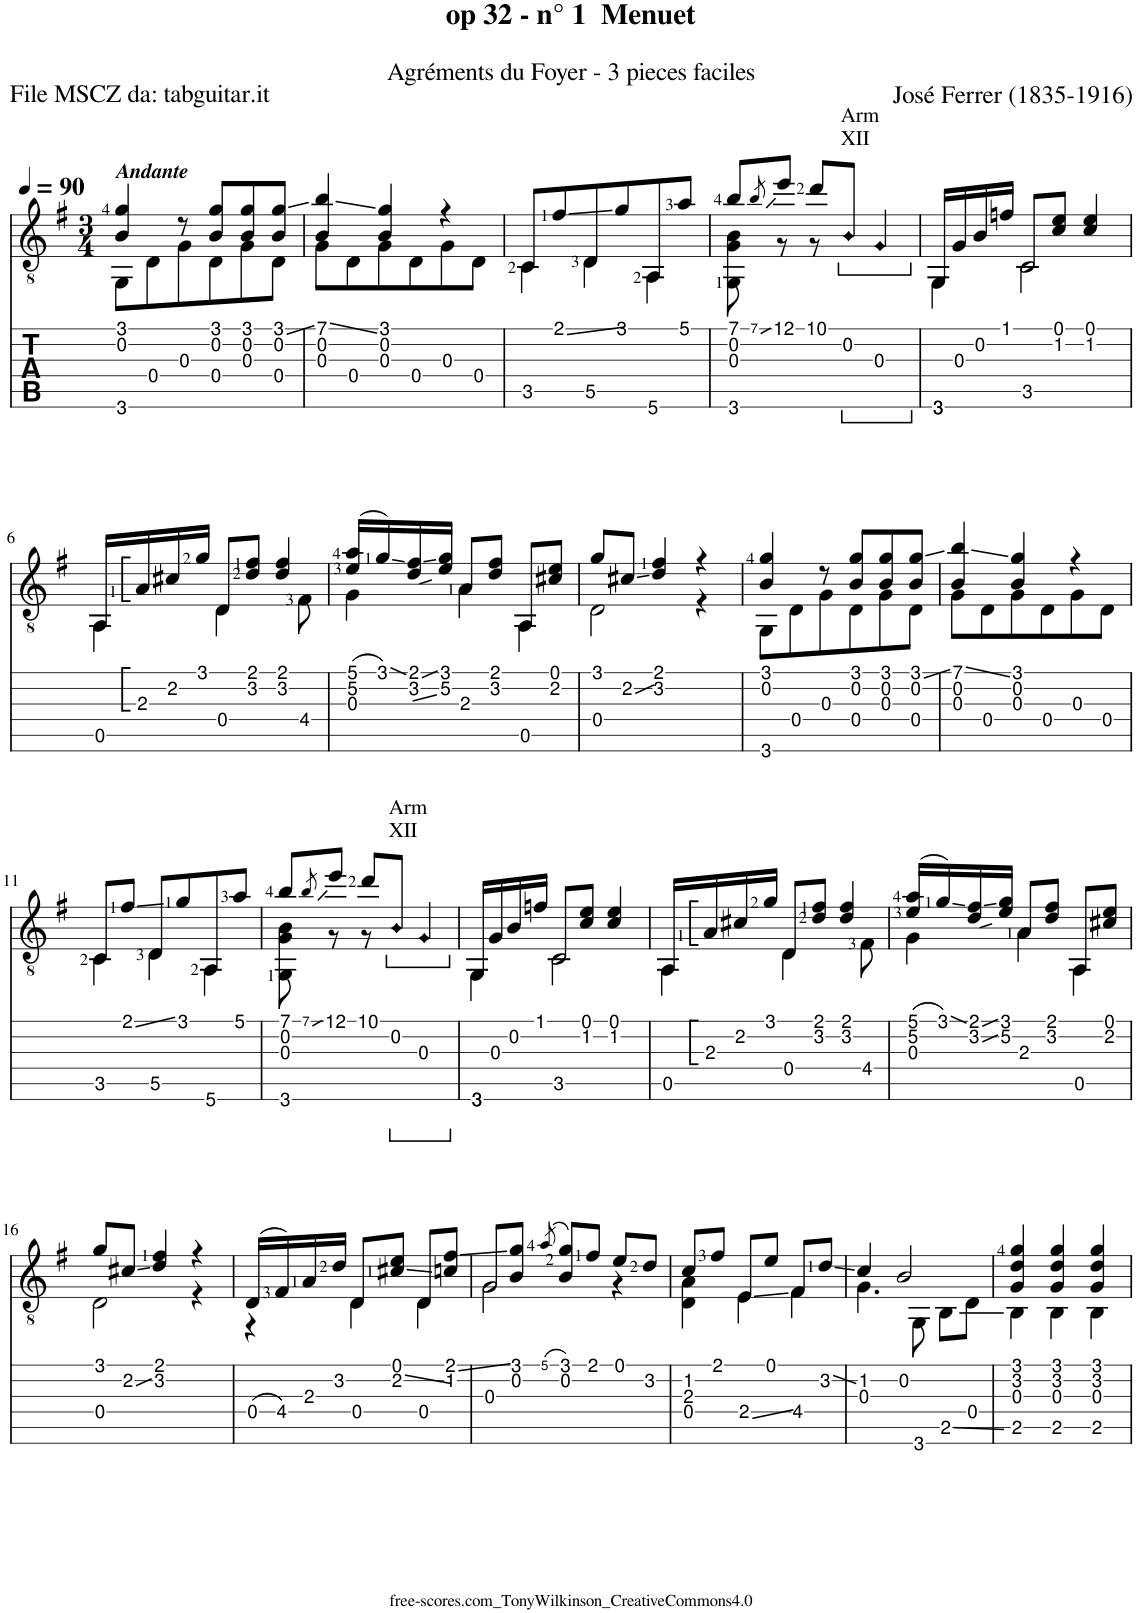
**kern	**kern
*part1	*part1
*staff2	*staff1
*I"Guitar	*
*I'Guit.	*
*stria6	*
*	*clefGv2
*k[f#]	*k[f#]
*M3/4	*M3/4
*MM90	*MM90
=1	=1
*^	*^
!	!	!LO:TX:a:Bi:t=Andante	!
4B 4g	8GGL	4B/ 4g/	8GG\L
.	8DJ	.	8D\
8r	8GL	8r	8G\
8B 8g	8DJ	8B/ 8g/L	8D\
8B\ 8g\L	8GL	8B/ 8g/	8G\
8B\ 8g\J	8DJ	8B/ 8g/J	8D\J
=2	=2	=2	=2
4B 4b	8GL	4B/ 4b/	8G\L
.	8DJ	.	8D\
4B 4g	8GL	4B/ 4g/	8G\
.	8DJ	.	8D\
4r	8GL	4r	8G\
.	8DJ	.	8D\J
=3	=3	=3	=3
8CL	4C	8C/L	4C\
8f#J	.	8f#/	.
8DL	4D	8D/	4D\
8gJ	.	8g/	.
8AAL	4AA	8AA/	4AA\
8aJ	.	8a/J	.
=4	=4	=4	=4
8bL	8GG 8G 8B	8b/L	8GG\ 8G\ 8B\
qb	.	8qb/	.
8eeJ	8r	8ee/J	8r
8ddL	8r	8dd/L	8r
*	*	*ped	*
!	!	!LO:TX:a:t=Arm	!
!	!	!LO:TX:a:t=XII	!
8BJ	4.ryy	8B/J	4.ryy
4G	.	4G/	.
=5	=5	=5	=5
*	*	*Xped	*
16GGLL	4GG	16GG/LL	4GG\
16GJ	.	16G/	.
16BL	.	16B/	.
16fJJ	.	16fn/JJ	.
!	!	!LO:N:head=open	!
8CL	2C	8C/L	2C\
8c\ 8e\J	.	8c/ 8e/J	.
4c 4e	.	4c/ 4e/	.
!!LO:LB:g=z	!!
=6	=6	=6	=6
16AALL	4AA	16AA/LL	4AA\
16A::J	.	16A::/	.
16c#L	.	16c#X/	.
16gJJ	.	16g/JJ	.
8DL	4.D	8D/L	4.D\
8d\ 8f#\J	.	8d/ 8f#/J	.
4d 4f#	.	4d/ 4f#/	.
.	8F#	.	8F#\
=7	=7	=7	=7
16e\ 16a\LL	4G	(16e/ 16a/LL	4G\
16gJ	.	16g/)	.
16d\ 16f#\L	.	16d/ 16f#/	.
16e\ 16g\JJ	.	16e/ 16g/JJ	.
8AL	4A	8A/L	4A\
8d\ 8f#\J	.	8d/ 8f#/J	.
8AAL	4AA	8AA/L	4AA\
8c#\ 8e\J	.	8c#X/ 8e/J	.
=8	=8	=8	=8
8gL	2D	8g/L	2D\
8c#J	.	8c#X/J	.
4d 4f#	.	4d/ 4f#/	.
4r	4r	4r	4r
=9	=9	=9	=9
4B 4g	8GGL	4B/ 4g/	8GG\L
.	8DJ	.	8D\
8r	8GL	8r	8G\
8B 8g	8DJ	8B/ 8g/L	8D\
8B\ 8g\L	8GL	8B/ 8g/	8G\
8B\ 8g\J	8DJ	8B/ 8g/J	8D\J
=10	=10	=10	=10
4B 4b	8GL	4B/ 4b/	8G\L
.	8DJ	.	8D\
4B 4g	8GL	4B/ 4g/	8G\
.	8DJ	.	8D\
4r	8GL	4r	8G\
.	8DJ	.	8D\J
!!LO:LB:g=z	!!
=11	=11	=11	=11
8CL	4C	8C/L	4C\
8f#J	.	8f#/J	.
8DL	4D	8D/L	4D\
8gJ	.	8g/	.
8AAL	4AA	8AA/	4AA\
8aJ	.	8a/J	.
=12	=12	=12	=12
8bL	8GG 8G 8B	8b/L	8GG\ 8G\ 8B\
qb	.	8qb/	.
8eeJ	8r	8ee/J	8r
8ddL	8r	8dd/L	8r
*	*	*ped	*
!	!	!LO:TX:a:t=Arm	!
!	!	!LO:TX:a:t=XII	!
8BJ	4.ryy	8B/J	4.ryy
4G	.	4G/	.
=13	=13	=13	=13
*	*	*Xped	*
16GGLL	4GG	16GG/LL	4GG\
16GJ	.	16G/	.
16BL	.	16B/	.
16fnJJ	.	16fn/JJ	.
!LO:N:head=open	!	!LO:N:head=open	!
8CL	2C	8C/L	2C\
8c\ 8e\J	.	8c/ 8e/J	.
4c 4e	.	4c/ 4e/	.
=14	=14	=14	=14
16AALL	4AA	16AA/LL	4AA\
16A::J	.	16A::/	.
16c#XL	.	16c#X/	.
16gJJ	.	16g/JJ	.
8DL	4.D	8D/L	4.D\
8d\ 8f#\J	.	8d/ 8f#/J	.
4d 4f#	.	4d/ 4f#/	.
.	8F#	.	8F#\
=15	=15	=15	=15
16e\ 16a\LL	4G	(16e/ 16a/LL	4G\
16gJ	.	16g/)	.
16d\ 16f#\L	.	16d/ 16f#/	.
16e\ 16g\JJ	.	16e/ 16g/JJ	.
8AL	4A	8A/L	4A\
8d\ 8f#\J	.	8d/ 8f#/J	.
8AAL	4AA	8AA/L	4AA\
8c#X\ 8e\J	.	8c#X/ 8e/J	.
!!LO:LB:g=z	!!
=16	=16	=16	=16
8gL	2D	8g/L	2D\
8c#XJ	.	8c#X/J	.
4d 4f#	.	4d/ 4f#/	.
4r	4r	4r	4r
=17	=17	=17	=17
16DLL	4r	(16D/LL	4r
16F#J	.	16F#/)	.
16AL	.	16A/	.
16dJJ	.	16d/JJ	.
8DL	4D	8D/L	4D\
8c#\ 8e\J	.	8c#X/ 8e/J	.
8DL	4D	8D/L	4D\
8c\ 8f#\J	.	8cn/ 8f#/J	.
=18	=18	=18	=18
!	!	!LO:N:head=open	!
8GL	2G	8G/L	2G\
8B\ 8g\J	.	8B/ 8g/J	.
qa	.	(8qa/	.
8B\ 8g\L	.	8B/ 8g/L)	.
8f#J	.	8f#/J	.
8eL	4r	8e/L	4r
8dJ	.	8d/J	.
=19	=19	=19	=19
8cL	4D 4A	8c/L	4D\ 4A\
8f#J	.	8f#/J	.
8EL	4E	8E/L	4E\
8eJ	.	8e/J	.
8F#L	4F#	8F#/L	4F#\
8dJ	.	8d/J	.
=20	=20	=20	=20
4c	4.G	4c/	4.G\
2B	.	2B/	.
.	8GG	.	8GG\
.	8BBL	.	8BB\L
.	8DJ	.	8D\J
=21	=21	=21	=21
4G 4d 4g	4BB	4G/ 4d/ 4g/	4BB\
4G 4d 4g	4BB	4G/ 4d/ 4g/	4BB\
4G 4d 4g	4BB	4G/ 4d/ 4g/	4BB\
*v	*v	*	*
*	*v	*v
=	=
*-	*-
